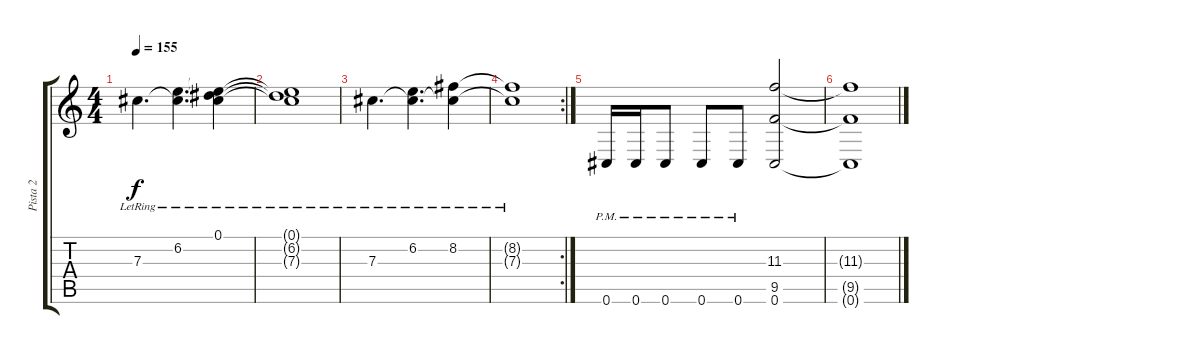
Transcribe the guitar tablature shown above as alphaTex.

\track ("Pista 2" "Pista 2") {instrument overdrivenguitar}
\staff {score tabs}
\tuning (Eb4 Bb3 Gb3 Db3 Ab2 Db2) {hide}
\ts (4 4)
\tempo 155
\clef g2
\ks c
7.3{lr}.4{d dy f} (6.2{lr} 7.3{lr t}).4{d} (0.1{lr} 6.2{lr t} 7.3{lr t}).4 |
(0.1{lr t} 6.2{lr t} 7.3{lr t}).1 |
7.3{lr}.4{d} (6.2{lr} 7.3{lr t}).4{d} (8.2{lr} 7.3{lr t}).4 |
\rc 2
(8.2{lr t} 7.3{lr t}).1 |
0.6{pm}.16 0.6{pm}.16 0.6{pm}.8 0.6{pm}.8 0.6{pm}.8 (11.3 9.5 0.6).2 |
(11.3{t} 9.5{t} 0.6{t}).1
